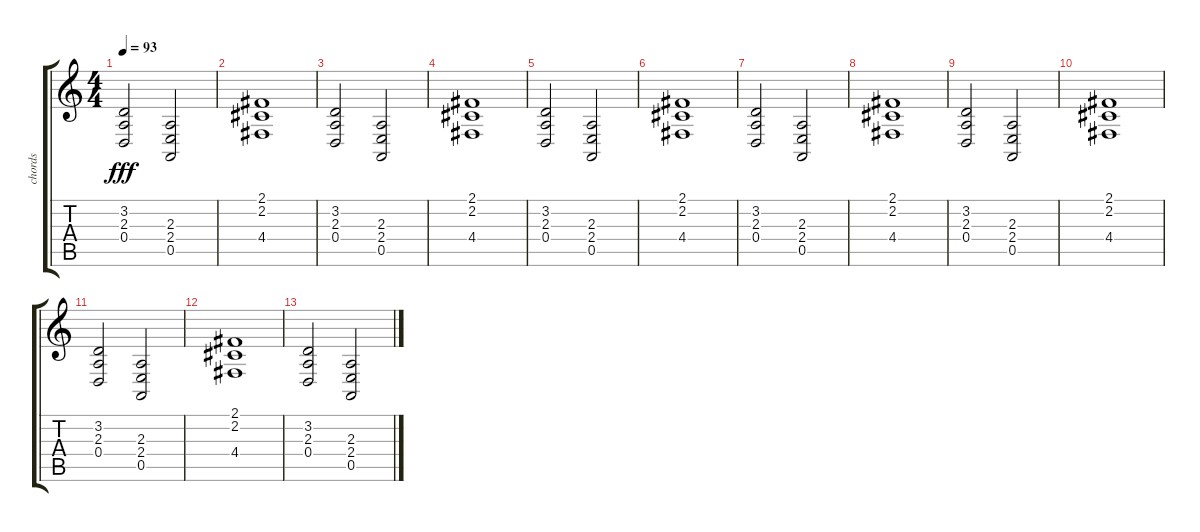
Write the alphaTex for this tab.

\track ("chords" "chords") {instrument acousticgrandpiano}
\staff {score tabs}
\tuning (E4 B3 G3 D3 A2 E2) {hide}
\ts (4 4)
\tempo 93
\clef g2
\ks c
(3.2 2.3 0.4).2{dy fff} (2.3 2.4 0.5).2 |
(2.1 2.2 4.4).1 |
(3.2 2.3 0.4).2 (2.3 2.4 0.5).2 |
(2.1 2.2 4.4).1 |
(3.2 2.3 0.4).2 (2.3 2.4 0.5).2 |
(2.1 2.2 4.4).1 |
(3.2 2.3 0.4).2 (2.3 2.4 0.5).2 |
(2.1 2.2 4.4).1 |
(3.2 2.3 0.4).2 (2.3 2.4 0.5).2 |
(2.1 2.2 4.4).1 |
(3.2 2.3 0.4).2 (2.3 2.4 0.5).2 |
(2.1 2.2 4.4).1 |
(3.2 2.3 0.4).2 (2.3 2.4 0.5).2
